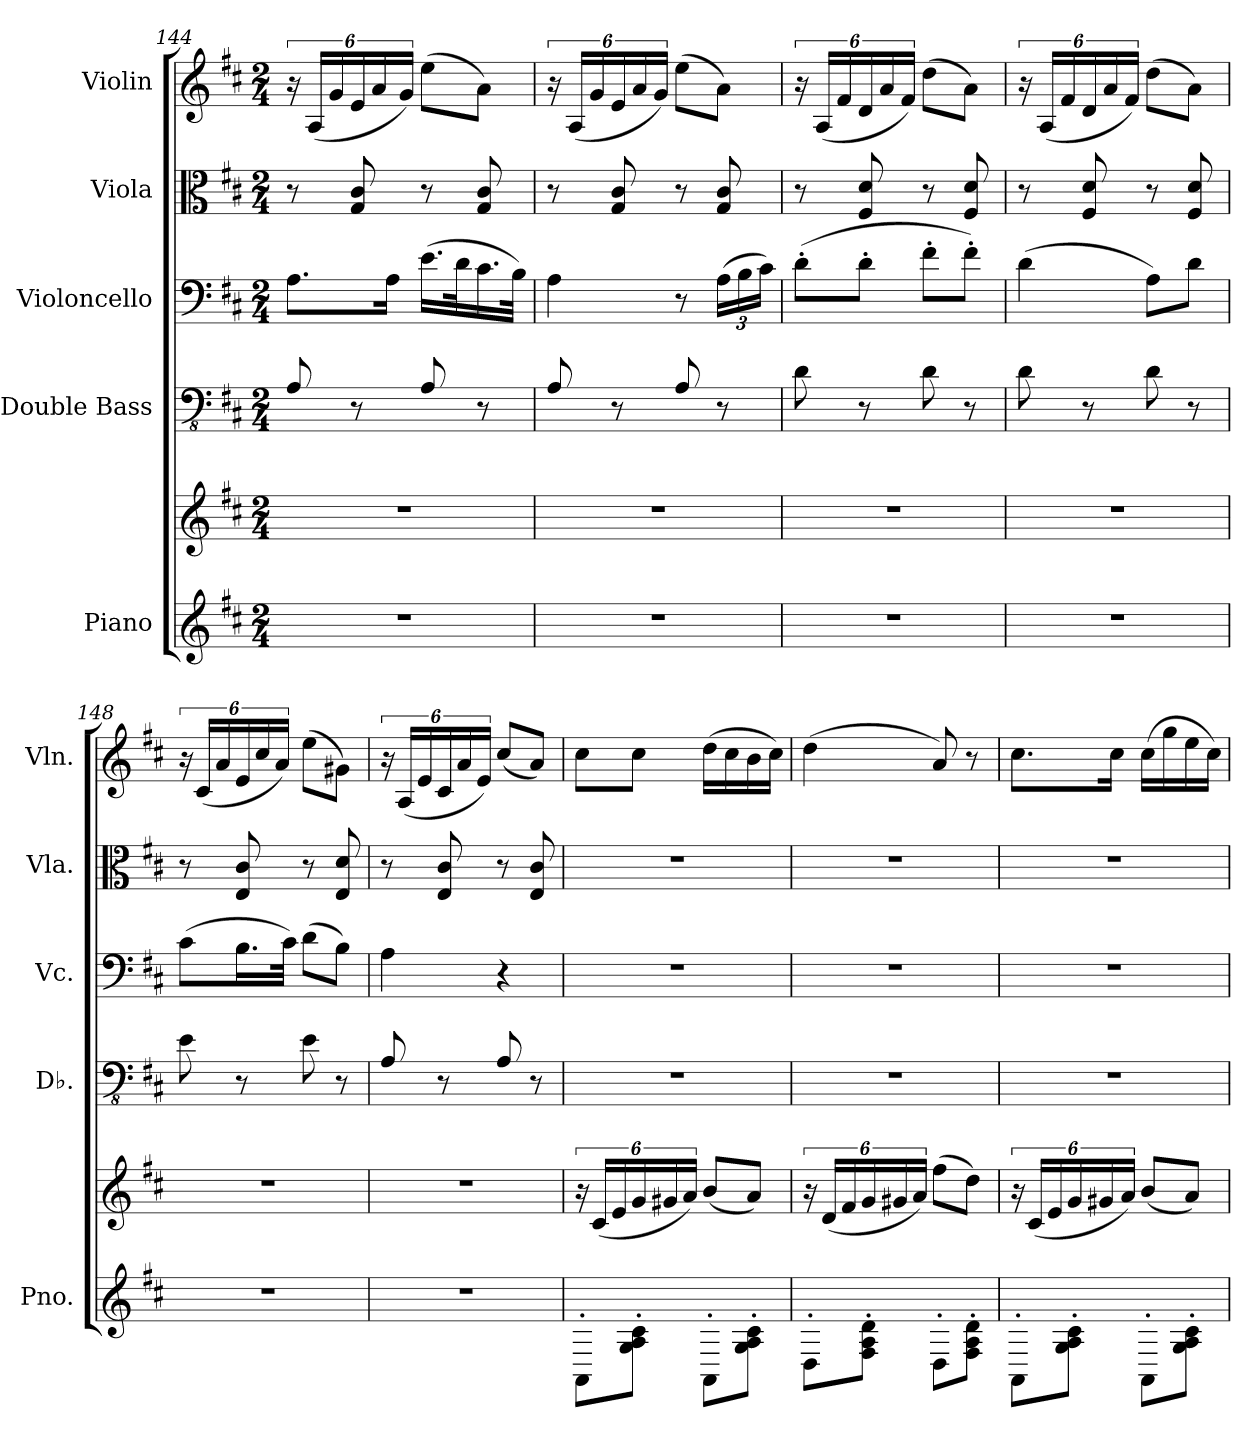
**kern	**kern	**kern	**kern	**kern	**kern
*part5	*part5	*part4	*part3	*part2	*part1
*staff6	*staff5	*staff4	*staff3	*staff2	*staff1
*I"Piano	*	*I"Double Bass	*I"Violoncello	*I"Viola	*I"Violin
*I'Pno.	*	*I'Db.	*I'Vc.	*I'Vla.	*I'Vln.
!!LO:LB:g=z
*clefG2	*clefG2	*clefFv4	*clefF4	*clefC3	*clefG2
*	*	*ITrd7c12	*	*	*
*k[f#c#]	*k[f#c#]	*k[f#c#]	*k[f#c#]	*k[f#c#]	*k[f#c#]
*M2/4	*M2/4	*M2/4	*M2/4	*M2/4	*M2/4
=144	=144	=144	=144	=144	=144
2r	2r	8AAA/	8.A\L	8r	24r
.	.	.	.	.	(24A/LL
.	.	.	.	.	24g/
.	.	8r	.	8G/ 8c#/	24e/
.	.	.	.	.	24a/
.	.	.	16A\Jk	.	.
.	.	.	.	.	24g/JJ)
.	.	8AAA/	(16.e\LL	8r	(8ee\L
.	.	.	32d\K	.	.
.	.	8r	16.c#\	8G/ 8c#/	8a\J)
.	.	.	32B\JJk)	.	.
=145	=145	=145	=145	=145	=145
2r	2r	8AAA/	4A\	8r	24r
.	.	.	.	.	(24A/LL
.	.	.	.	.	24g/
.	.	8r	.	8G/ 8c#/	24e/
.	.	.	.	.	24a/
.	.	.	.	.	24g/JJ)
.	.	8AAA/	8r	8r	(8ee\L
*	*	*	*Xbrackettup	*	*
.	.	8r	(24A\LL	8G/ 8c#/	8a\J)
.	.	.	24B\	.	.
.	.	.	24c#\JJ)	.	.
=146	=146	=146	=146	=146	=146
2r	2r	8DD\	(8d'\L	8r	24r
.	.	.	.	.	(24A/LL
.	.	.	.	.	24f#/
.	.	8r	8d'\J	8F#/ 8d/	24d/
.	.	.	.	.	24a/
.	.	.	.	.	24f#/JJ)
.	.	8DD\	8f#'\L	8r	(8dd\L
.	.	8r	8f#'\J)	8F#/ 8d/	8a\J)
=147	=147	=147	=147	=147	=147
2r	2r	8DD\	(4d\	8r	24r
.	.	.	.	.	(24A/LL
.	.	.	.	.	24f#/
.	.	8r	.	8F#/ 8d/	24d/
.	.	.	.	.	24a/
.	.	.	.	.	24f#/JJ)
.	.	8DD\	8A\L)	8r	(8dd\L
.	.	8r	8d\J	8F#/ 8d/	8a\J)
!!LO:PB:g=z
=148	=148	=148	=148	=148	=148
2r	2r	8EE\	(8c#\L	8r	24r
.	.	.	.	.	(24c#/LL
.	.	.	.	.	24a/
.	.	8r	16.B\L	8E/ 8c#/	24e/
.	.	.	.	.	24cc#/
.	.	.	.	.	24a/JJ)
.	.	.	32c#\JJk)	.	.
.	.	8EE\	(8d\L	8r	(8ee\L
.	.	8r	8B\J)	8E/ 8d/	8g#X\J)
=149	=149	=149	=149	=149	=149
2r	2r	8AAA/	4A\	8r	24r
.	.	.	.	.	(24A/LL
.	.	.	.	.	24e/
.	.	8r	.	8E/ 8c#/	24c#/
.	.	.	.	.	24a/
.	.	.	.	.	24e/JJ)
.	.	8AAA/	4r	8r	(8cc#/L
.	.	8r	.	8E/ 8c#/	8a/J)
=150	=150	=150	=150	=150	=150
8AA'\L	24r	2r	2r	2r	8cc#\L
.	(24c#/LL	.	.	.	.
.	24e/	.	.	.	.
8G\' 8A\' 8c#\'J	24g/	.	.	.	8cc#\J
.	24g#X/	.	.	.	.
.	24a/JJ)	.	.	.	.
8AA'\L	(8b/L	.	.	.	(16dd\LL
.	.	.	.	.	16cc#\
8G\' 8A\' 8c#\'J	8a/J)	.	.	.	16b\
.	.	.	.	.	16cc#\JJ)
=151	=151	=151	=151	=151	=151
8D'\L	24r	2r	2r	2r	(4dd\
.	(24d/LL	.	.	.	.
.	24f#/	.	.	.	.
8F#\' 8A\' 8d\'J	24g/	.	.	.	.
.	24g#X/	.	.	.	.
.	24a/JJ)	.	.	.	.
8D'\L	(8ff#\L	.	.	.	8a/)
8F#\' 8A\' 8d\'J	8dd\J)	.	.	.	8r
!!LO:LB:g=z
=152	=152	=152	=152	=152	=152
8AA'\L	24r	2r	2r	2r	8.cc#\L
.	(24c#/LL	.	.	.	.
.	24e/	.	.	.	.
8G\' 8A\' 8c#\'J	24g/	.	.	.	.
.	24g#X/	.	.	.	.
.	.	.	.	.	16cc#\Jk
.	24a/JJ)	.	.	.	.
8AA'\L	(8b/L	.	.	.	(16cc#\LL
.	.	.	.	.	16gg\
8G\' 8A\' 8c#\'J	8a/J)	.	.	.	16ee\
.	.	.	.	.	16cc#\JJ)
=	=	=	=	=	=
*-	*-	*-	*-	*-	*-
